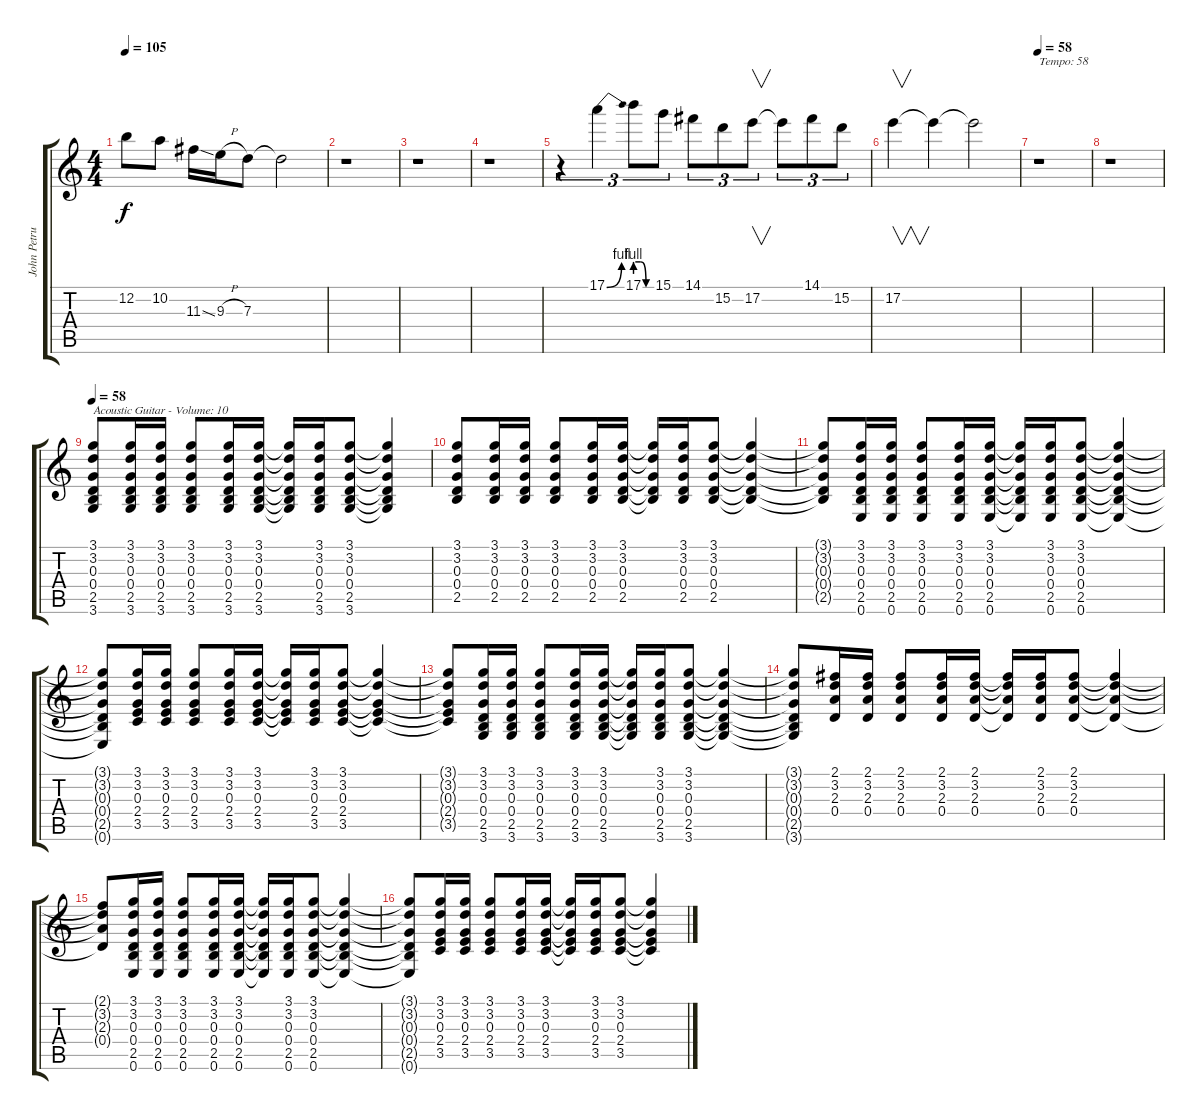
\track ("John Petrucci - 6 Strings Guitar" "John Petru") {instrument distortionguitar}
\staff {score tabs}
\tuning (E4 B3 G3 D3 A2 E2) {hide}
\ts (4 4)
\tempo 105
\clef g2
\ks c
12.2.8{dy f} 10.2.8 11.3{ss}.16 9.3{h}.16 7.3.8 7.3{t}.2 |
r.1 |
r.1 |
r.1 |
r.4{tu (3 2)} 17.1{be (bend 0 0 60 4)}.4{tu (3 2)} 17.1{be (custom 0 4 20 4 40 0 60 0)}.8{tu (3 2)} 15.1.8{tu (3 2)} 14.1.8{tu (3 2)} 15.2.8{tu (3 2)} 17.2.8{v tu (3 2)} 17.2{t}.8{tu (3 2)} 14.1.8{tu (3 2)} 15.2.8{tu (3 2)} |
17.2.4{v} 17.2{t}.4 17.2{t}.2 |
\tempo 58
r.1{txt "Tempo: 58"} |
r.1 |
\tempo 58
(3.1 3.2 0.3 0.4 2.5 3.6).8{txt "Acoustic Guitar - Volume: 10" volume 10 instrument acousticguitarsteel} (3.1 3.2 0.3 0.4 2.5 3.6).16 (3.1 3.2 0.3 0.4 2.5 3.6).16 (3.1 3.2 0.3 0.4 2.5 3.6).8 (3.1 3.2 0.3 0.4 2.5 3.6).16 (3.1 3.2 0.3 0.4 2.5 3.6).16 (3.1{t} 3.2{t} 0.3{t} 0.4{t} 2.5{t} 3.6{t}).16 (3.1 3.2 0.3 0.4 2.5 3.6).16 (3.1 3.2 0.3 0.4 2.5 3.6).8 (3.1{t} 3.2{t} 0.3{t} 0.4{t} 2.5{t} 3.6{t}).4 |
(3.1 3.2 0.3 0.4 2.5).8 (3.1 3.2 0.3 0.4 2.5).16 (3.1 3.2 0.3 0.4 2.5).16 (3.1 3.2 0.3 0.4 2.5).8 (3.1 3.2 0.3 0.4 2.5).16 (3.1 3.2 0.3 0.4 2.5).16 (3.1{t} 3.2{t} 0.3{t} 0.4{t} 2.5{t}).16 (3.1 3.2 0.3 0.4 2.5).16 (3.1 3.2 0.3 0.4 2.5).8 (3.1{t} 3.2{t} 0.3{t} 0.4{t} 2.5{t}).4 |
(3.1{t} 3.2{t} 0.3{t} 0.4{t} 2.5{t}).8 (3.1 3.2 0.3 0.4 2.5 0.6).16 (3.1 3.2 0.3 0.4 2.5 0.6).16 (3.1 3.2 0.3 0.4 2.5 0.6).8 (3.1 3.2 0.3 0.4 2.5 0.6).16 (3.1 3.2 0.3 0.4 2.5 0.6).16 (3.1{t} 3.2{t} 0.3{t} 0.4{t} 2.5{t} 0.6{t}).16 (3.1 3.2 0.3 0.4 2.5 0.6).16 (3.1 3.2 0.3 0.4 2.5 0.6).8 (3.1{t} 3.2{t} 0.3{t} 0.4{t} 2.5{t} 0.6{t}).4 |
(3.1{t} 3.2{t} 0.3{t} 0.4{t} 2.5{t} 0.6{t}).8 (3.1 3.2 0.3 2.4 3.5).16 (3.1 3.2 0.3 2.4 3.5).16 (3.1 3.2 0.3 2.4 3.5).8 (3.1 3.2 0.3 2.4 3.5).16 (3.1 3.2 0.3 2.4 3.5).16 (3.1{t} 3.2{t} 0.3{t} 2.4{t} 3.5{t}).16 (3.1 3.2 0.3 2.4 3.5).16 (3.1 3.2 0.3 2.4 3.5).8 (3.1{t} 3.2{t} 0.3{t} 2.4{t} 3.5{t}).4 |
(3.1{t} 3.2{t} 0.3{t} 2.4{t} 3.5{t}).8 (3.1 3.2 0.3 0.4 2.5 3.6).16 (3.1 3.2 0.3 0.4 2.5 3.6).16 (3.1 3.2 0.3 0.4 2.5 3.6).8 (3.1 3.2 0.3 0.4 2.5 3.6).16 (3.1 3.2 0.3 0.4 2.5 3.6).16 (3.1{t} 3.2{t} 0.3{t} 0.4{t} 2.5{t} 3.6{t}).16 (3.1 3.2 0.3 0.4 2.5 3.6).16 (3.1 3.2 0.3 0.4 2.5 3.6).8 (3.1{t} 3.2{t} 0.3{t} 0.4{t} 2.5{t} 3.6{t}).4 |
(3.1{t} 3.2{t} 0.3{t} 0.4{t} 2.5{t} 3.6{t}).8 (2.1 3.2 2.3 0.4).16 (2.1 3.2 2.3 0.4).16 (2.1 3.2 2.3 0.4).8 (2.1 3.2 2.3 0.4).16 (2.1 3.2 2.3 0.4).16 (2.1{t} 3.2{t} 2.3{t} 0.4{t}).16 (2.1 3.2 2.3 0.4).16 (2.1 3.2 2.3 0.4).8 (2.1{t} 3.2{t} 2.3{t} 0.4{t}).4 |
(2.1{t} 3.2{t} 2.3{t} 0.4{t}).8 (3.1 3.2 0.3 0.4 2.5 0.6).16 (3.1 3.2 0.3 0.4 2.5 0.6).16 (3.1 3.2 0.3 0.4 2.5 0.6).8 (3.1 3.2 0.3 0.4 2.5 0.6).16 (3.1 3.2 0.3 0.4 2.5 0.6).16 (3.1{t} 3.2{t} 0.3{t} 0.4{t} 2.5{t} 0.6{t}).16 (3.1 3.2 0.3 0.4 2.5 0.6).16 (3.1 3.2 0.3 0.4 2.5 0.6).8 (3.1{t} 3.2{t} 0.3{t} 0.4{t} 2.5{t} 0.6{t}).4 |
(3.1{t} 3.2{t} 0.3{t} 0.4{t} 2.5{t} 0.6{t}).8 (3.1 3.2 0.3 2.4 3.5).16 (3.1 3.2 0.3 2.4 3.5).16 (3.1 3.2 0.3 2.4 3.5).8 (3.1 3.2 0.3 2.4 3.5).16 (3.1 3.2 0.3 2.4 3.5).16 (3.1{t} 3.2{t} 0.3{t} 2.4{t} 3.5{t}).16 (3.1 3.2 0.3 2.4 3.5).16 (3.1 3.2 0.3 2.4 3.5).8 (3.1{t} 3.2{t} 0.3{t} 2.4{t} 3.5{t}).4
